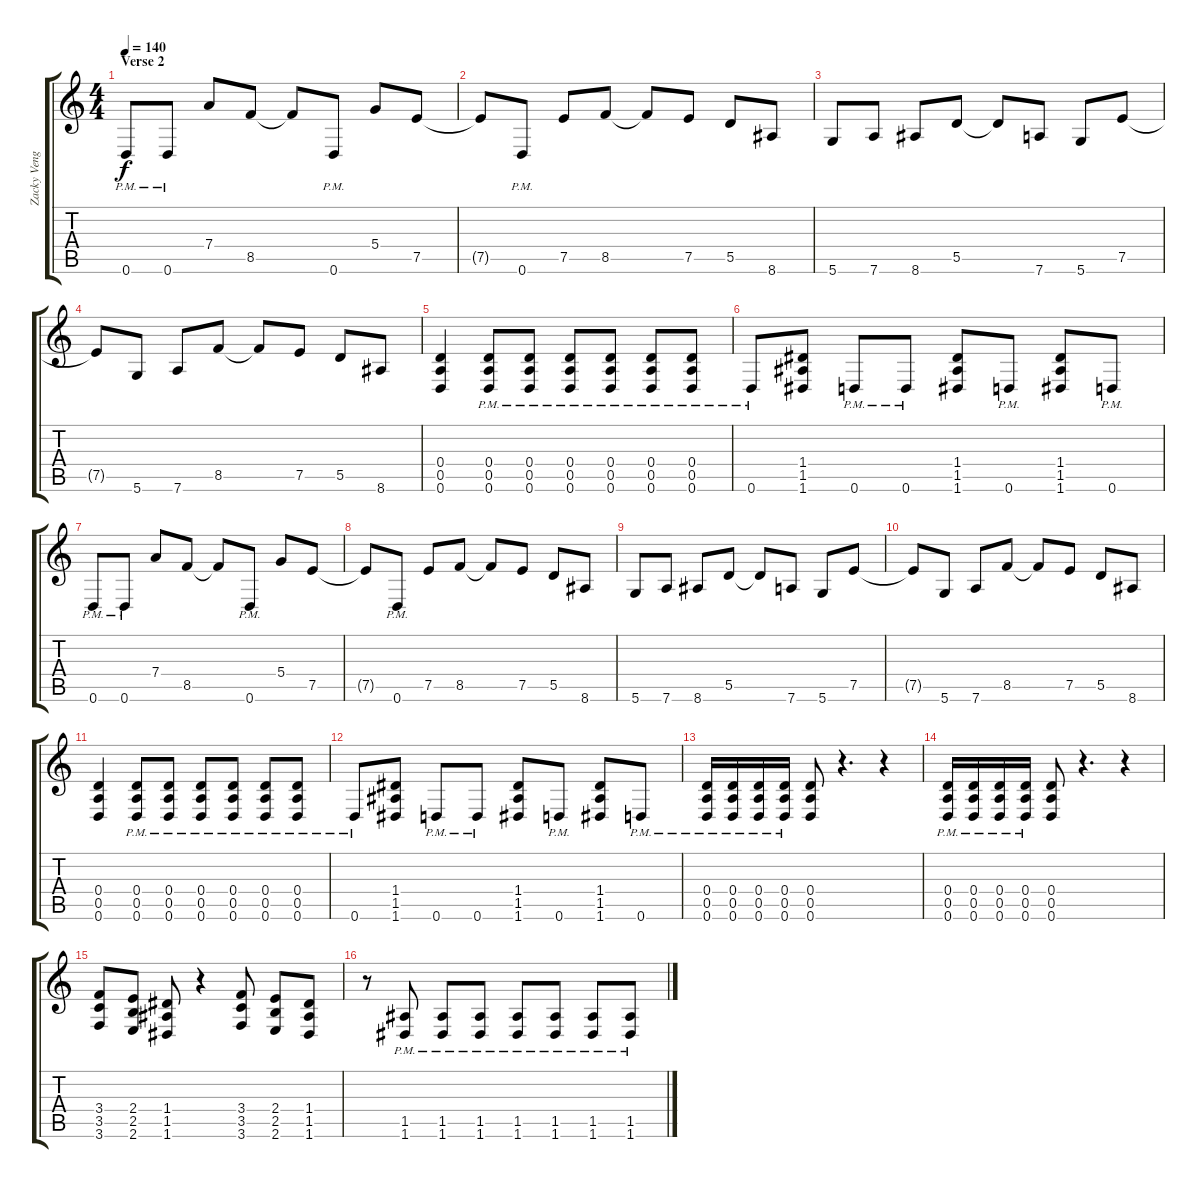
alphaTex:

\track ("Zacky Vengeance" "Zacky Veng") {instrument overdrivenguitar}
\staff {score tabs}
\tuning (E4 B3 G3 D3 A2 D2) {hide}
\ts (4 4)
\section ("" "Verse 2")
\tempo 140
\clef g2
\ks c
0.6{pm}.8{dy f} 0.6{pm}.8 7.4.8 8.5.8 8.5{t}.8 0.6{pm}.8 5.4.8 7.5.8 |
7.5{t}.8 0.6{pm}.8 7.5.8 8.5.8 8.5{t}.8 7.5.8 5.5.8 8.6.8 |
5.6.8 7.6.8 8.6.8 5.5.8 5.5{t}.8 7.6.8 5.6.8 7.5.8 |
7.5{t}.8 5.6.8 7.6.8 8.5.8 8.5{t}.8 7.5.8 5.5.8 8.6.8 |
(0.4 0.5 0.6).4 (0.4{pm} 0.5{pm} 0.6{pm}).8 (0.4{pm} 0.5{pm} 0.6{pm}).8 (0.4{pm} 0.5{pm} 0.6{pm}).8 (0.4{pm} 0.5{pm} 0.6{pm}).8 (0.4{pm} 0.5{pm} 0.6{pm}).8 (0.4{pm} 0.5{pm} 0.6{pm}).8 |
0.6{pm}.8 (1.4 1.5 1.6).8 0.6{pm}.8 0.6{pm}.8 (1.4 1.5 1.6).8 0.6{pm}.8 (1.4 1.5 1.6).8 0.6{pm}.8 |
0.6{pm}.8 0.6{pm}.8 7.4.8 8.5.8 8.5{t}.8 0.6{pm}.8 5.4.8 7.5.8 |
7.5{t}.8 0.6{pm}.8 7.5.8 8.5.8 8.5{t}.8 7.5.8 5.5.8 8.6.8 |
5.6.8 7.6.8 8.6.8 5.5.8 5.5{t}.8 7.6.8 5.6.8 7.5.8 |
7.5{t}.8 5.6.8 7.6.8 8.5.8 8.5{t}.8 7.5.8 5.5.8 8.6.8 |
(0.4 0.5 0.6).4 (0.4{pm} 0.5{pm} 0.6{pm}).8 (0.4{pm} 0.5{pm} 0.6{pm}).8 (0.4{pm} 0.5{pm} 0.6{pm}).8 (0.4{pm} 0.5{pm} 0.6{pm}).8 (0.4{pm} 0.5{pm} 0.6{pm}).8 (0.4{pm} 0.5{pm} 0.6{pm}).8 |
0.6{pm}.8 (1.4 1.5 1.6).8 0.6{pm}.8 0.6{pm}.8 (1.4 1.5 1.6).8 0.6{pm}.8 (1.4 1.5 1.6).8 0.6{pm}.8 |
(0.4{pm} 0.5{pm} 0.6{pm}).16 (0.4{pm} 0.5{pm} 0.6{pm}).16 (0.4{pm} 0.5{pm} 0.6{pm}).16 (0.4{pm} 0.5{pm} 0.6{pm}).16 (0.4 0.5 0.6).8 r.4{d} r.4 |
(0.4{pm} 0.5{pm} 0.6{pm}).16 (0.4{pm} 0.5{pm} 0.6{pm}).16 (0.4{pm} 0.5{pm} 0.6{pm}).16 (0.4{pm} 0.5{pm} 0.6{pm}).16 (0.4 0.5 0.6).8 r.4{d} r.4 |
(3.4 3.5 3.6).8 (2.4 2.5 2.6).8 (1.4 1.5 1.6).8 r.4 (3.4 3.5 3.6).8 (2.4 2.5 2.6).8 (1.4 1.5 1.6).8 |
r.8 (1.5{pm} 1.6{pm}).8 (1.5{pm} 1.6{pm}).8 (1.5{pm} 1.6{pm}).8 (1.5{pm} 1.6{pm}).8 (1.5{pm} 1.6{pm}).8 (1.5{pm} 1.6{pm}).8 (1.5{pm} 1.6{pm}).8
